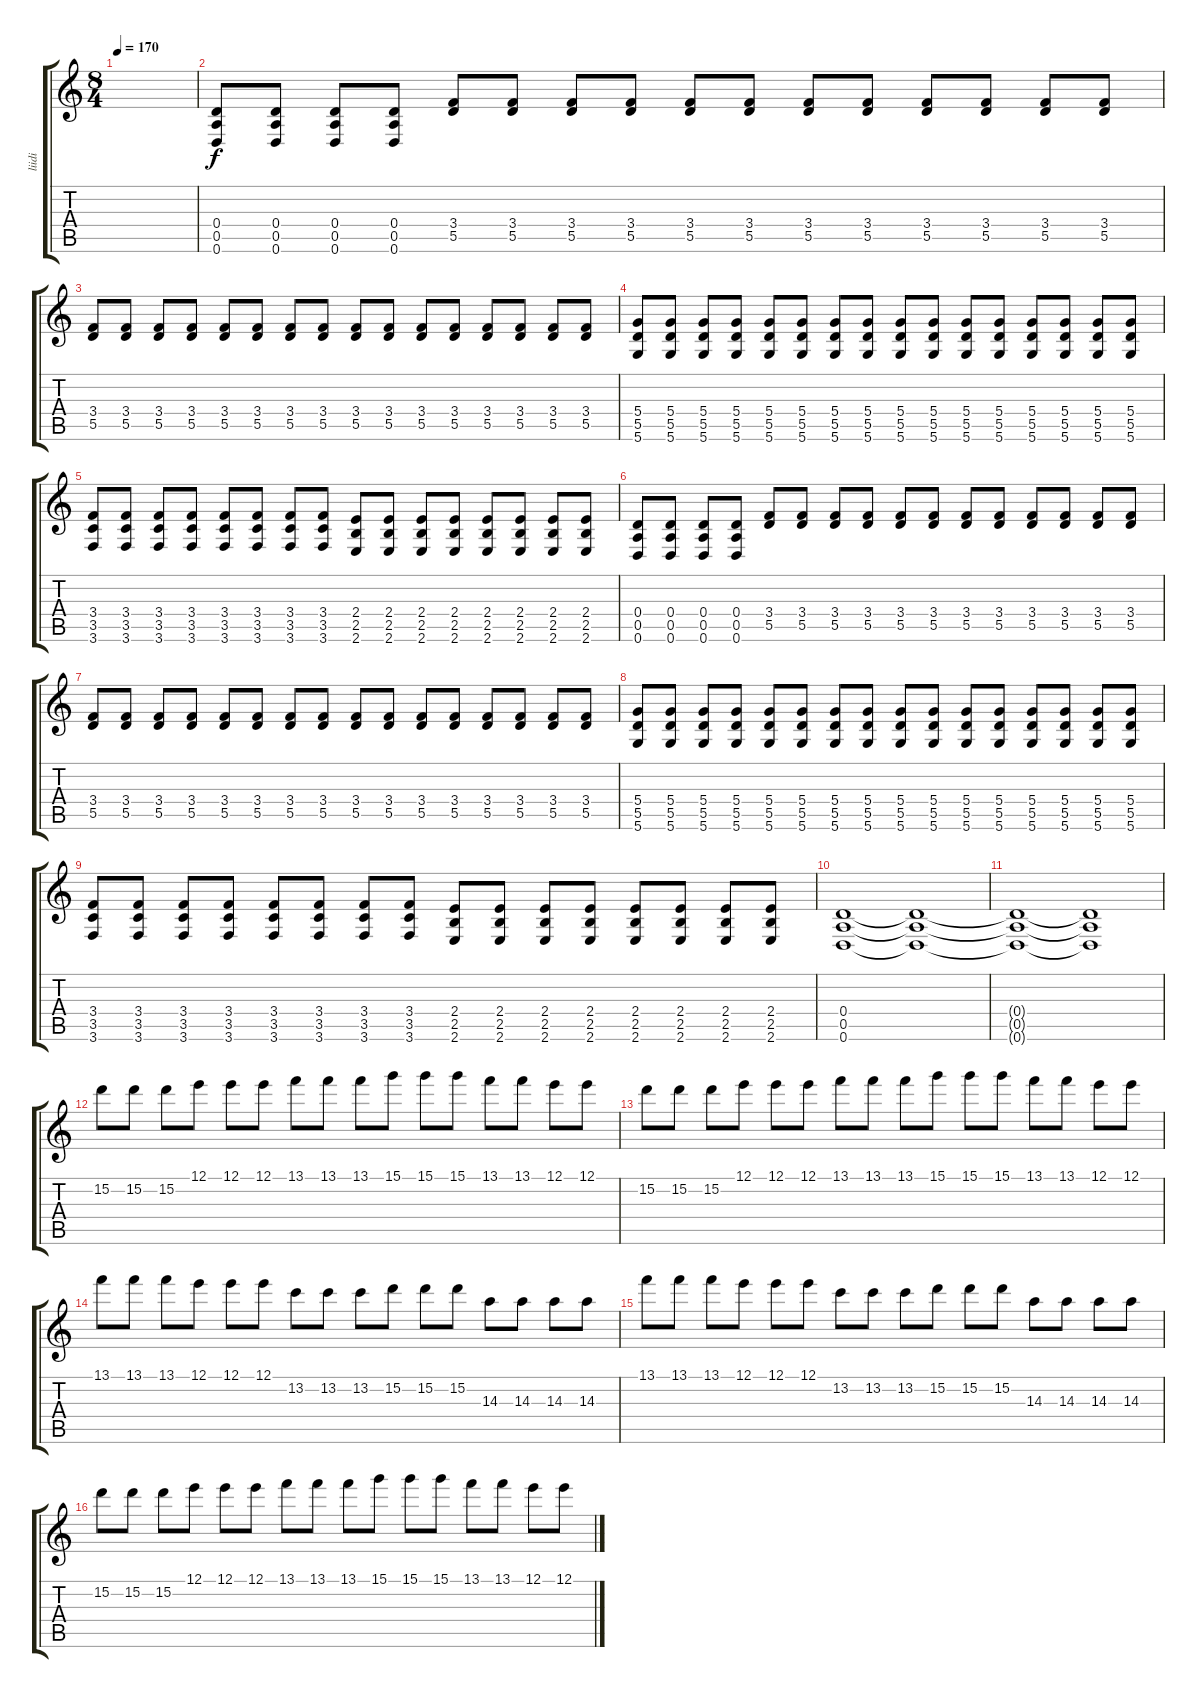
\track ("liidi" "liidi") {instrument distortionguitar}
\staff {score tabs}
\tuning (E4 B3 G3 D3 A2 D2) {hide}
\ts (8 4)
\tempo 170
\clef g2
\ks c
|
(0.4 0.5 0.6).8 (0.4 0.5 0.6).8 (0.4 0.5 0.6).8 (0.4 0.5 0.6).8 (3.4 5.5).8 (3.4 5.5).8 (3.4 5.5).8 (3.4 5.5).8 (3.4 5.5).8 (3.4 5.5).8 (3.4 5.5).8 (3.4 5.5).8 (3.4 5.5).8 (3.4 5.5).8 (3.4 5.5).8 (3.4 5.5).8 |
(3.4 5.5).8 (3.4 5.5).8 (3.4 5.5).8 (3.4 5.5).8 (3.4 5.5).8 (3.4 5.5).8 (3.4 5.5).8 (3.4 5.5).8 (3.4 5.5).8 (3.4 5.5).8 (3.4 5.5).8 (3.4 5.5).8 (3.4 5.5).8 (3.4 5.5).8 (3.4 5.5).8 (3.4 5.5).8 |
(5.4 5.5 5.6).8 (5.4 5.5 5.6).8 (5.4 5.5 5.6).8 (5.4 5.5 5.6).8 (5.4 5.5 5.6).8 (5.4 5.5 5.6).8 (5.4 5.5 5.6).8 (5.4 5.5 5.6).8 (5.4 5.5 5.6).8 (5.4 5.5 5.6).8 (5.4 5.5 5.6).8 (5.4 5.5 5.6).8 (5.4 5.5 5.6).8 (5.4 5.5 5.6).8 (5.4 5.5 5.6).8 (5.4 5.5 5.6).8 |
(3.4 3.5 3.6).8 (3.4 3.5 3.6).8 (3.4 3.5 3.6).8 (3.4 3.5 3.6).8 (3.4 3.5 3.6).8 (3.4 3.5 3.6).8 (3.4 3.5 3.6).8 (3.4 3.5 3.6).8 (2.4 2.5 2.6).8 (2.4 2.5 2.6).8 (2.4 2.5 2.6).8 (2.4 2.5 2.6).8 (2.4 2.5 2.6).8 (2.4 2.5 2.6).8 (2.4 2.5 2.6).8 (2.4 2.5 2.6).8 |
(0.4 0.5 0.6).8 (0.4 0.5 0.6).8 (0.4 0.5 0.6).8 (0.4 0.5 0.6).8 (3.4 5.5).8 (3.4 5.5).8 (3.4 5.5).8 (3.4 5.5).8 (3.4 5.5).8 (3.4 5.5).8 (3.4 5.5).8 (3.4 5.5).8 (3.4 5.5).8 (3.4 5.5).8 (3.4 5.5).8 (3.4 5.5).8 |
(3.4 5.5).8 (3.4 5.5).8 (3.4 5.5).8 (3.4 5.5).8 (3.4 5.5).8 (3.4 5.5).8 (3.4 5.5).8 (3.4 5.5).8 (3.4 5.5).8 (3.4 5.5).8 (3.4 5.5).8 (3.4 5.5).8 (3.4 5.5).8 (3.4 5.5).8 (3.4 5.5).8 (3.4 5.5).8 |
(5.4 5.5 5.6).8 (5.4 5.5 5.6).8 (5.4 5.5 5.6).8 (5.4 5.5 5.6).8 (5.4 5.5 5.6).8 (5.4 5.5 5.6).8 (5.4 5.5 5.6).8 (5.4 5.5 5.6).8 (5.4 5.5 5.6).8 (5.4 5.5 5.6).8 (5.4 5.5 5.6).8 (5.4 5.5 5.6).8 (5.4 5.5 5.6).8 (5.4 5.5 5.6).8 (5.4 5.5 5.6).8 (5.4 5.5 5.6).8 |
(3.4 3.5 3.6).8 (3.4 3.5 3.6).8 (3.4 3.5 3.6).8 (3.4 3.5 3.6).8 (3.4 3.5 3.6).8 (3.4 3.5 3.6).8 (3.4 3.5 3.6).8 (3.4 3.5 3.6).8 (2.4 2.5 2.6).8 (2.4 2.5 2.6).8 (2.4 2.5 2.6).8 (2.4 2.5 2.6).8 (2.4 2.5 2.6).8 (2.4 2.5 2.6).8 (2.4 2.5 2.6).8 (2.4 2.5 2.6).8 |
(0.4 0.5 0.6).1 (0.4{t} 0.5{t} 0.6{t}).1 |
(0.4{t} 0.5{t} 0.6{t}).1 (0.4{t} 0.5{t} 0.6{t}).1 |
15.2.8 15.2.8 15.2.8 12.1.8 12.1.8 12.1.8 13.1.8 13.1.8 13.1.8 15.1.8 15.1.8 15.1.8 13.1.8 13.1.8 12.1.8 12.1.8 |
15.2.8 15.2.8 15.2.8 12.1.8 12.1.8 12.1.8 13.1.8 13.1.8 13.1.8 15.1.8 15.1.8 15.1.8 13.1.8 13.1.8 12.1.8 12.1.8 |
13.1.8 13.1.8 13.1.8 12.1.8 12.1.8 12.1.8 13.2.8 13.2.8 13.2.8 15.2.8 15.2.8 15.2.8 14.3.8 14.3.8 14.3.8 14.3.8 |
13.1.8 13.1.8 13.1.8 12.1.8 12.1.8 12.1.8 13.2.8 13.2.8 13.2.8 15.2.8 15.2.8 15.2.8 14.3.8 14.3.8 14.3.8 14.3.8 |
15.2.8 15.2.8 15.2.8 12.1.8 12.1.8 12.1.8 13.1.8 13.1.8 13.1.8 15.1.8 15.1.8 15.1.8 13.1.8 13.1.8 12.1.8 12.1.8
